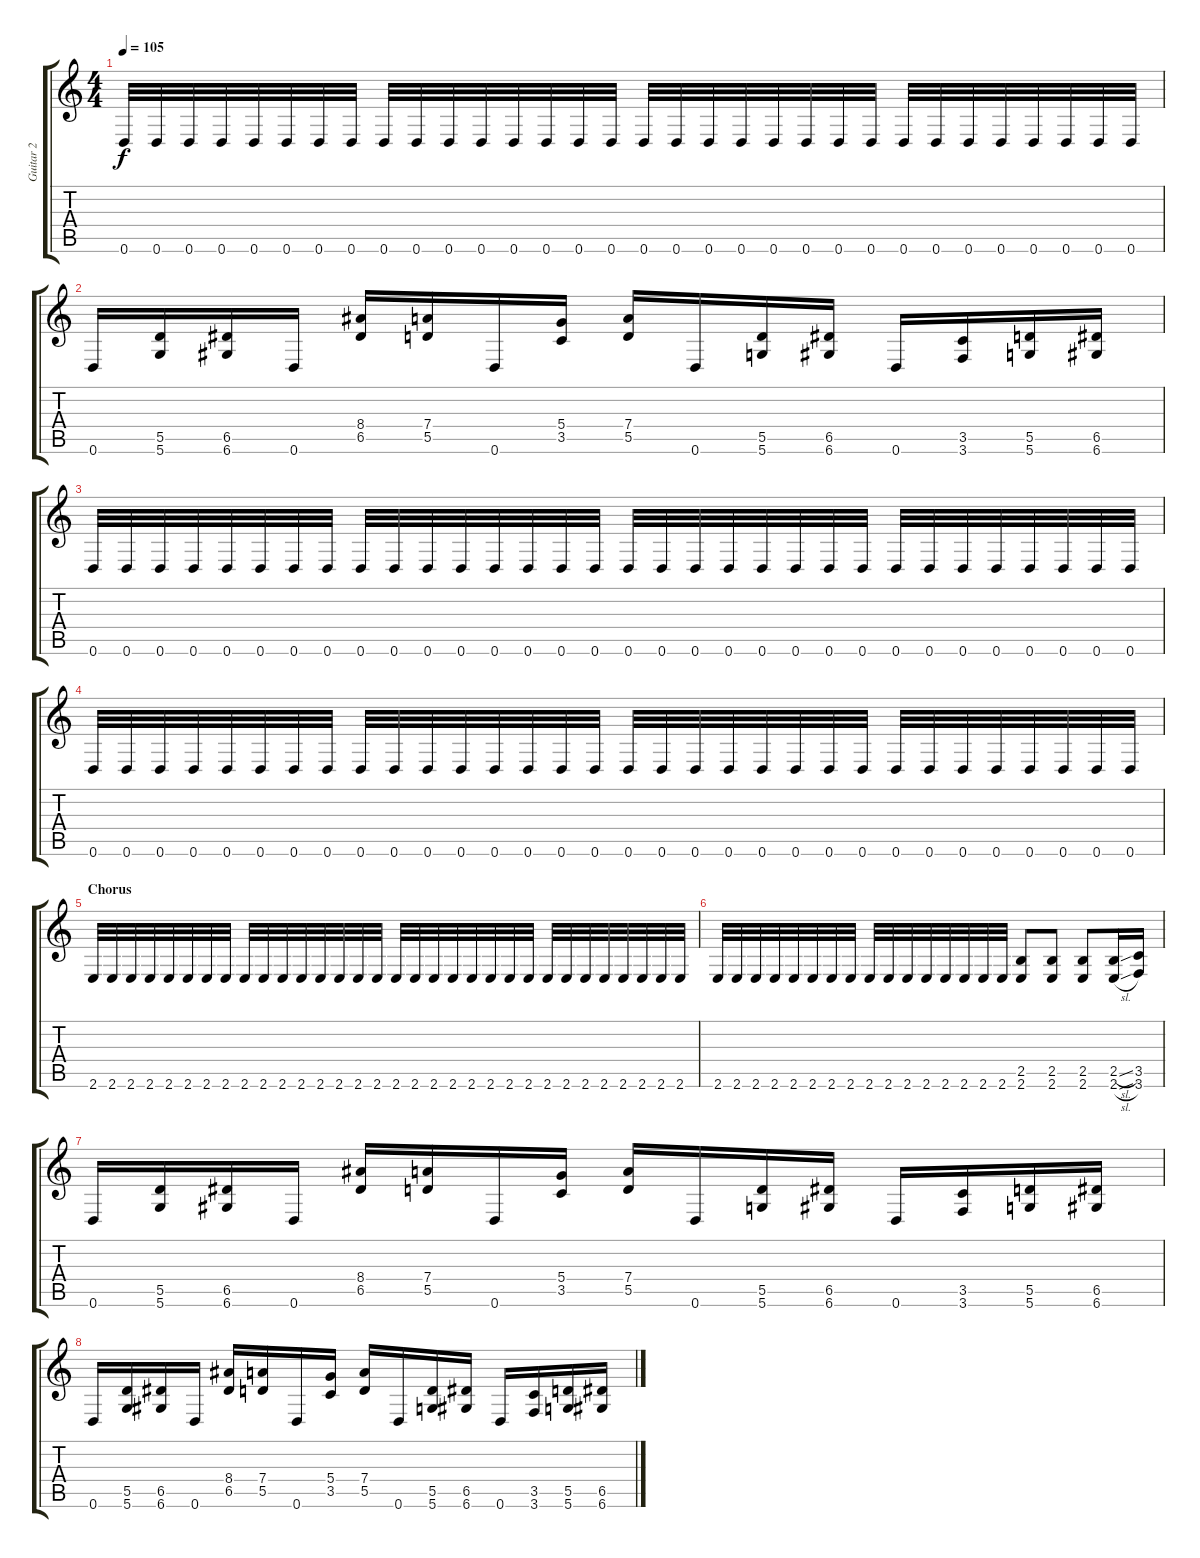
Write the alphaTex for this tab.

\track ("Guitar 2" "Guitar 2") {instrument distortionguitar}
\staff {score tabs}
\tuning (E4 B3 G3 D3 A2 D2) {hide}
\ts (4 4)
\tempo 105
\clef g2
\ks c
0.6.32{dy f} 0.6.32 0.6.32 0.6.32 0.6.32 0.6.32 0.6.32 0.6.32 0.6.32 0.6.32 0.6.32 0.6.32 0.6.32 0.6.32 0.6.32 0.6.32 0.6.32 0.6.32 0.6.32 0.6.32 0.6.32 0.6.32 0.6.32 0.6.32 0.6.32 0.6.32 0.6.32 0.6.32 0.6.32 0.6.32 0.6.32 0.6.32 |
0.6.16 (5.5 5.6).16 (6.5 6.6).16 0.6.16 (8.4 6.5).16 (7.4 5.5).16 0.6.16 (5.4 3.5).16 (7.4 5.5).16 0.6.16 (5.5 5.6).16 (6.5 6.6).16 0.6.16 (3.5 3.6).16 (5.5 5.6).16 (6.5 6.6).16 |
0.6.32 0.6.32 0.6.32 0.6.32 0.6.32 0.6.32 0.6.32 0.6.32 0.6.32 0.6.32 0.6.32 0.6.32 0.6.32 0.6.32 0.6.32 0.6.32 0.6.32 0.6.32 0.6.32 0.6.32 0.6.32 0.6.32 0.6.32 0.6.32 0.6.32 0.6.32 0.6.32 0.6.32 0.6.32 0.6.32 0.6.32 0.6.32 |
0.6.32 0.6.32 0.6.32 0.6.32 0.6.32 0.6.32 0.6.32 0.6.32 0.6.32 0.6.32 0.6.32 0.6.32 0.6.32 0.6.32 0.6.32 0.6.32 0.6.32 0.6.32 0.6.32 0.6.32 0.6.32 0.6.32 0.6.32 0.6.32 0.6.32 0.6.32 0.6.32 0.6.32 0.6.32 0.6.32 0.6.32 0.6.32 |
\section ("" "Chorus")
2.6.32 2.6.32 2.6.32 2.6.32 2.6.32 2.6.32 2.6.32 2.6.32 2.6.32 2.6.32 2.6.32 2.6.32 2.6.32 2.6.32 2.6.32 2.6.32 2.6.32 2.6.32 2.6.32 2.6.32 2.6.32 2.6.32 2.6.32 2.6.32 2.6.32 2.6.32 2.6.32 2.6.32 2.6.32 2.6.32 2.6.32 2.6.32 |
2.6.32 2.6.32 2.6.32 2.6.32 2.6.32 2.6.32 2.6.32 2.6.32 2.6.32 2.6.32 2.6.32 2.6.32 2.6.32 2.6.32 2.6.32 2.6.32 (2.5 2.6).8 (2.5 2.6).8 (2.5 2.6).8 (2.5{sl} 2.6{sl}).16 (3.5 3.6).16 |
0.6.16 (5.5 5.6).16 (6.5 6.6).16 0.6.16 (8.4 6.5).16 (7.4 5.5).16 0.6.16 (5.4 3.5).16 (7.4 5.5).16 0.6.16 (5.5 5.6).16 (6.5 6.6).16 0.6.16 (3.5 3.6).16 (5.5 5.6).16 (6.5 6.6).16 |
0.6.16 (5.5 5.6).16 (6.5 6.6).16 0.6.16 (8.4 6.5).16 (7.4 5.5).16 0.6.16 (5.4 3.5).16 (7.4 5.5).16 0.6.16 (5.5 5.6).16 (6.5 6.6).16 0.6.16 (3.5 3.6).16 (5.5 5.6).16 (6.5 6.6).16
